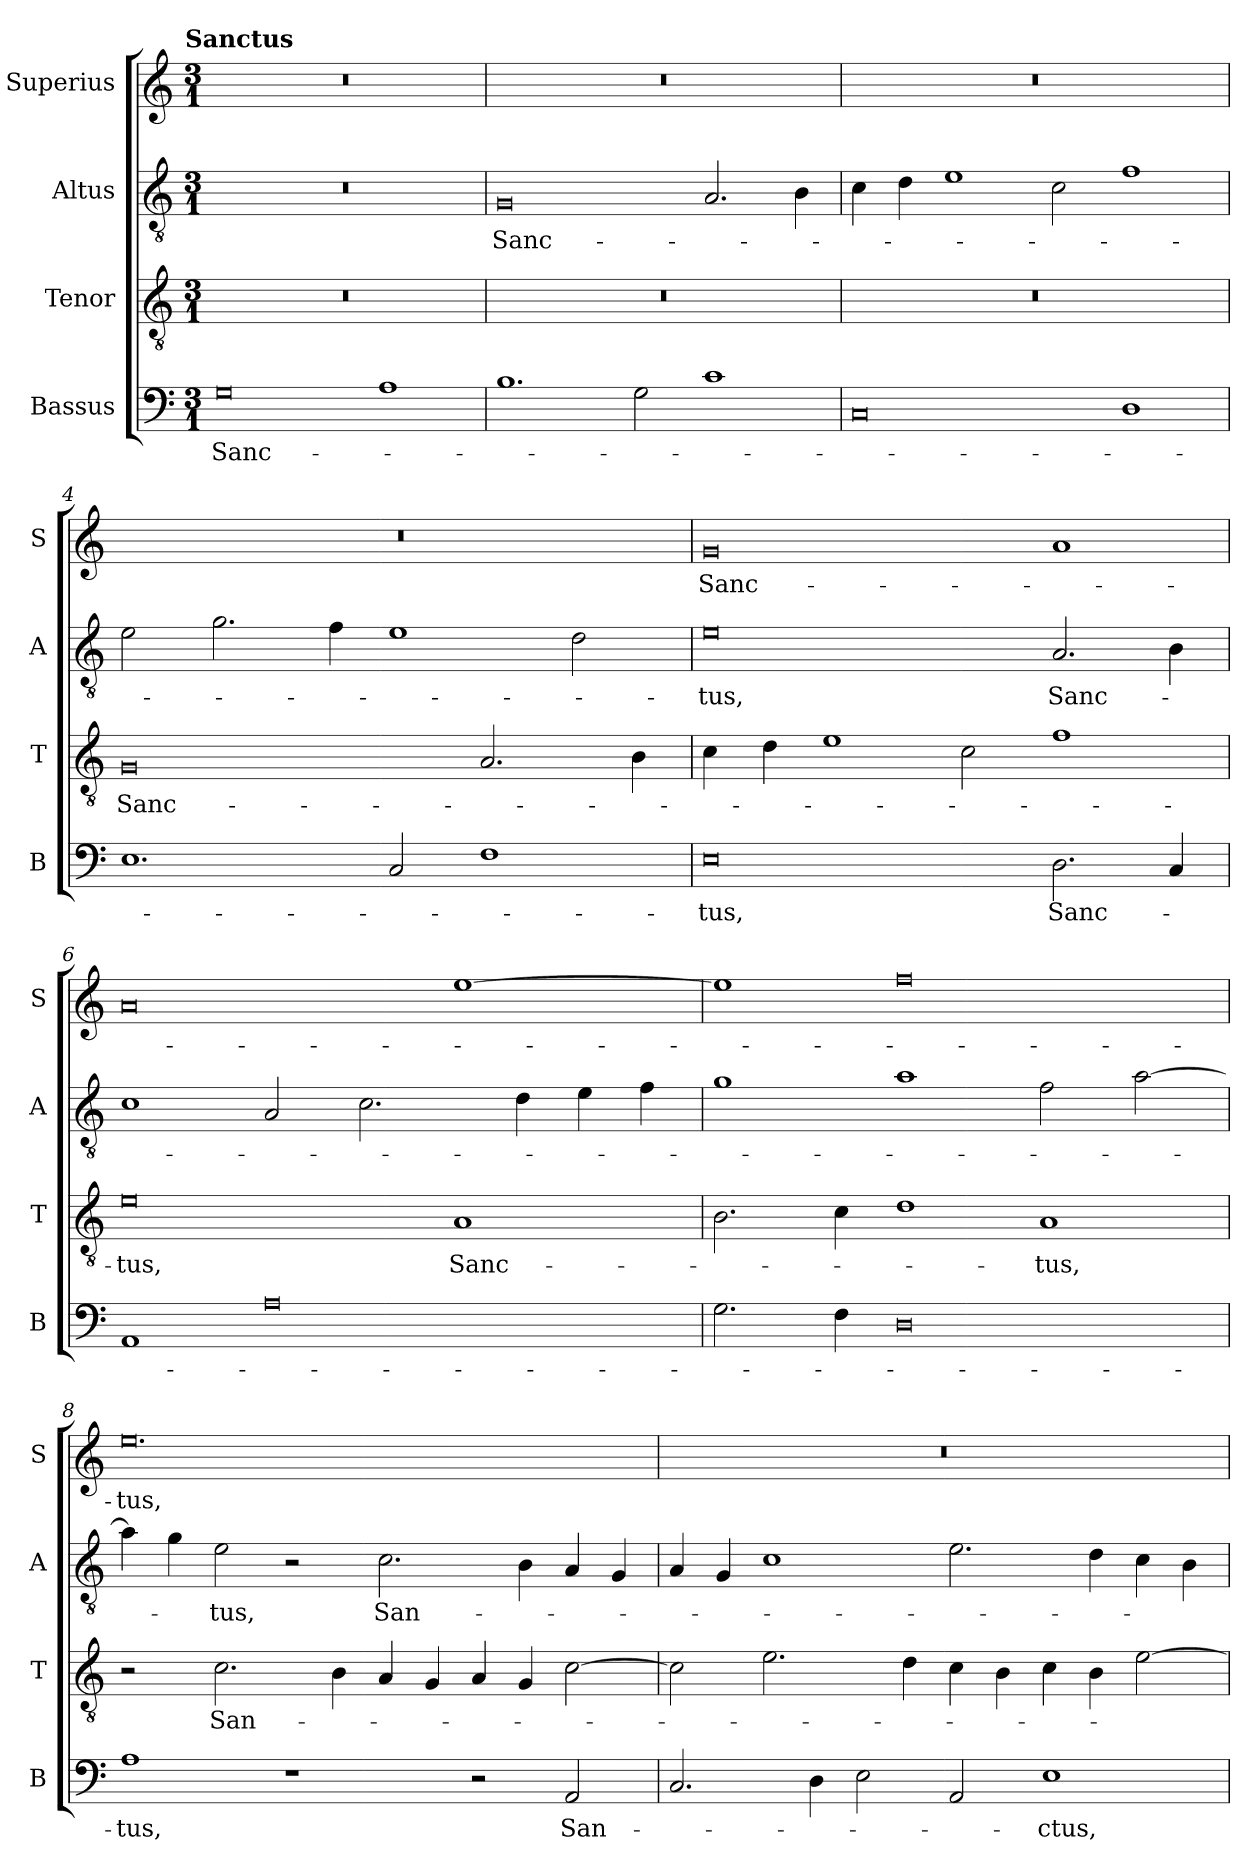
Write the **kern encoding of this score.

**kern	**text	**kern	**text	**kern	**text	**kern	**text
*part4	*part4	*part3	*part3	*part2	*part2	*part1	*part1
*staff4	*staff4	*staff3	*staff3	*staff2	*staff2	*staff1	*staff1
*I"Bassus	*	*I"Tenor	*	*I"Altus	*	*I"Superius	*
*I'B	*	*I'T	*	*I'A	*	*I'S	*
*clefF4	*	*clefGv2	*	*clefGv2	*	*clefG2	*
*k[]	*	*k[]	*	*k[]	*	*k[]	*
!!LO:TX:omd:t=Sanctus
*M3/1	*	*M3/1	*	*M3/1	*	*M3/1	*
=1	=1	=1	=1	=1	=1	=1	=1
0G	Sanc-	0.r	.	0.r	.	0.r	.
1A	.	.	.	.	.	.	.
=2	=2	=2	=2	=2	=2	=2	=2
1.B	.	0.r	.	0G	Sanc-	0.r	.
2G\	.	.	.	.	.	.	.
1c	.	.	.	2.A/	.	.	.
.	.	.	.	4B\	.	.	.
=3	=3	=3	=3	=3	=3	=3	=3
0C	.	0.r	.	4c\	.	0.r	.
.	.	.	.	4d\	.	.	.
.	.	.	.	1e	.	.	.
.	.	.	.	2c\	.	.	.
1D	.	.	.	1f	.	.	.
=4	=4	=4	=4	=4	=4	=4	=4
1.E	.	0G	Sanc-	2e\	.	0.r	.
.	.	.	.	2.g\	.	.	.
.	.	.	.	4f\	.	.	.
2C/	.	.	.	1e	.	.	.
1F	.	2.A/	.	.	.	.	.
.	.	.	.	2d\	.	.	.
.	.	4B\	.	.	.	.	.
!!LO:LB:g=z
=5	=5	=5	=5	=5	=5	=5	=5
0E	-tus,	4c\	.	0e	-tus,	0g	Sanc-
.	.	4d\	.	.	.	.	.
.	.	1e	.	.	.	.	.
.	.	2c\	.	.	.	.	.
2.D\	Sanc-	1f	.	2.A/	Sanc-	1a	.
4C/	.	.	.	4B\	.	.	.
=6	=6	=6	=6	=6	=6	=6	=6
1AA	.	0e	-tus,	1c	.	0a	.
0A	.	.	.	2A/	.	.	.
.	.	.	.	2.c\	.	.	.
.	.	1A	Sanc-	.	.	[1ee	.
.	.	.	.	4d\	.	.	.
.	.	.	.	4e\	.	.	.
.	.	.	.	4f\	.	.	.
=7	=7	=7	=7	=7	=7	=7	=7
2.G\	.	2.B\	.	1g	.	1ee]	.
4F\	.	4c\	.	.	.	.	.
0D	.	1d	.	1a	.	0ff	.
.	.	1A	-tus,	2f\	.	.	.
.	.	.	.	[2a\	.	.	.
=8	=8	=8	=8	=8	=8	=8	=8
1A	-tus,	2r	.	4a\]	.	0.ee	-tus,
.	.	.	.	4g\	.	.	.
.	.	2.c\	San-	2e\	-tus,	.	.
1r	.	.	.	2r	.	.	.
.	.	4B\	.	.	.	.	.
.	.	4A/	.	2.c\	San-	.	.
.	.	4G/	.	.	.	.	.
2r	.	4A/	.	.	.	.	.
.	.	4G/	.	4B\	.	.	.
2AA/	San-	[2c\	.	4A/	.	.	.
.	.	.	.	4G/	.	.	.
=9	=9	=9	=9	=9	=9	=9	=9
2.C/	.	2c\]	.	4A/	.	0.r	.
.	.	.	.	4G/	.	.	.
.	.	2.e\	.	1c	.	.	.
4D\	.	.	.	.	.	.	.
2E\	.	.	.	.	.	.	.
.	.	4d\	.	.	.	.	.
2AA/	.	4c\	.	2.e\	.	.	.
.	.	4B\	.	.	.	.	.
1E	-ctus,	4c\	.	.	.	.	.
.	.	4B\	.	4d\	.	.	.
.	.	[2e\	.	4c\	.	.	.
.	.	.	.	4B\	.	.	.
=	=	=	=	=	=	=	=
*-	*-	*-	*-	*-	*-	*-	*-
